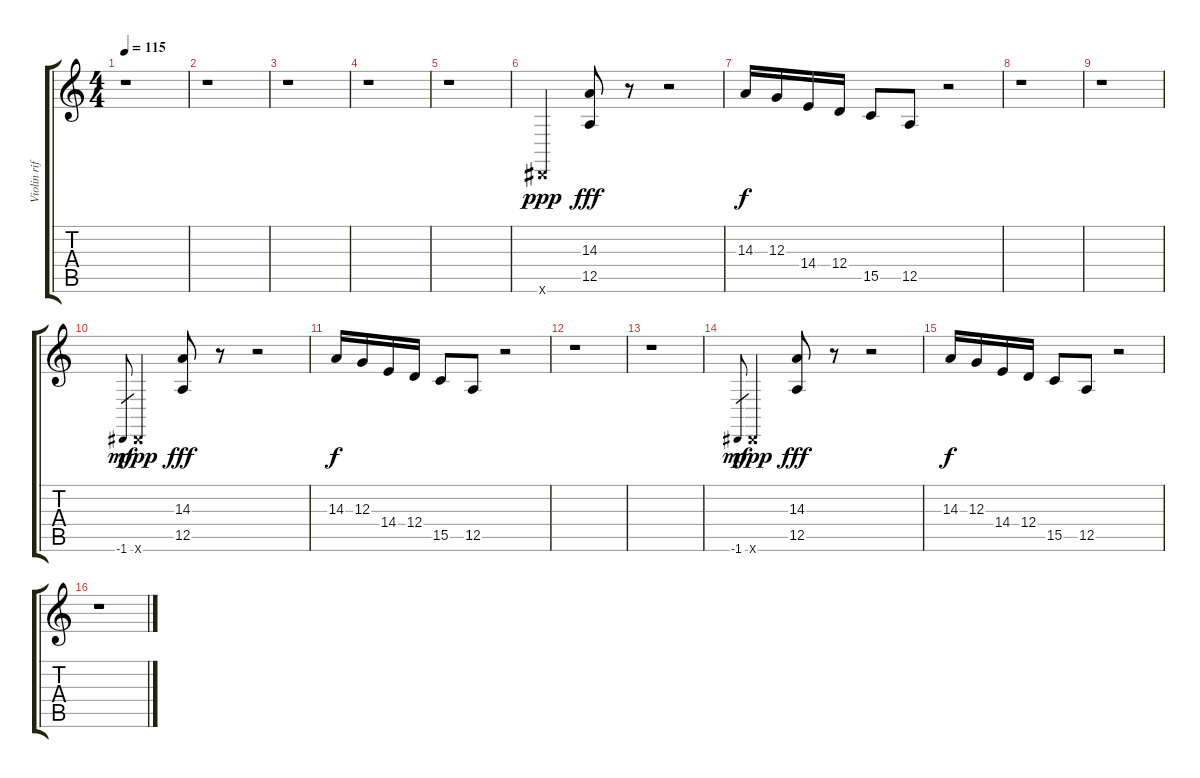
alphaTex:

\track ("Violin riff" "Violin rif") {instrument violin}
\staff {score tabs}
\tuning (E4 B3 G3 D3 A2 E2) {hide}
\ts (4 4)
\tempo 115
\clef g2
\ks c
r.1{dy f} |
r.1 |
r.1 |
r.1 |
r.1 |
-1.6{x}.4{dy ppp} (14.3 12.5).8{dy fff} r.8 r.2 |
14.3.16{dy f} 12.3.16 14.4.16 12.4.16 15.5.8 12.5.8 r.2 |
r.1 |
r.1 |
-1.6.8{gr dy mf} -1.6{x}.4{dy ppp} (14.3 12.5).8{dy fff} r.8 r.2 |
14.3.16{dy f} 12.3.16 14.4.16 12.4.16 15.5.8 12.5.8 r.2 |
r.1 |
r.1 |
-1.6.8{gr dy mf} -1.6{x}.4{dy ppp} (14.3 12.5).8{dy fff} r.8 r.2 |
14.3.16{dy f} 12.3.16 14.4.16 12.4.16 15.5.8 12.5.8 r.2 |
r.1
